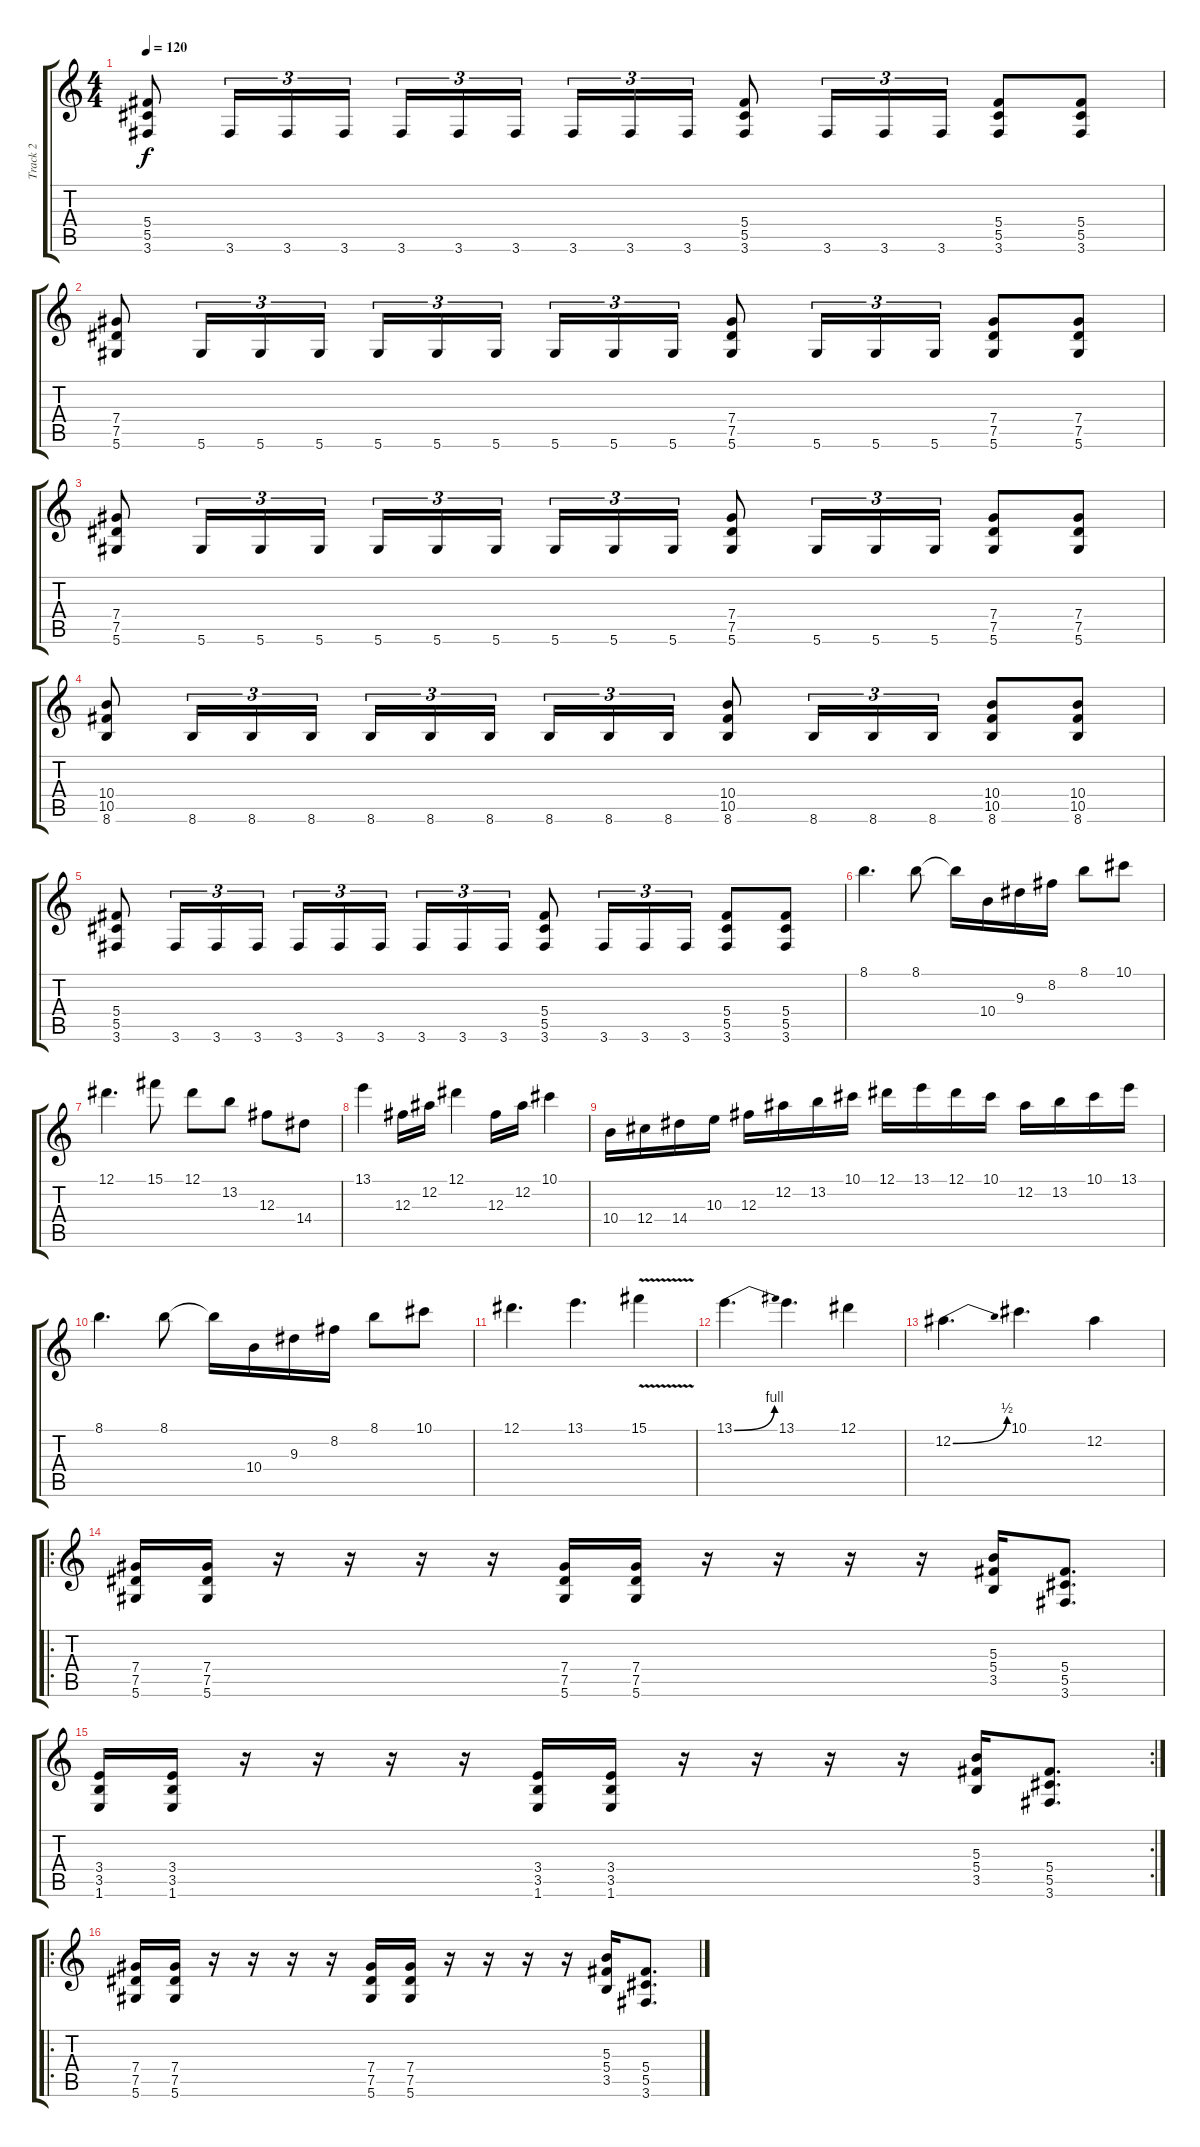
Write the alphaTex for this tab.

\track ("Track 2" "Track 2") {instrument distortionguitar}
\staff {score tabs}
\tuning (Eb4 Bb3 Gb3 Db3 Ab2 Eb2) {hide}
\ts (4 4)
\tempo 120
\clef g2
\ks c
(5.4 5.5 3.6).8{dy f} 3.6.16{tu (3 2)} 3.6.16{tu (3 2)} 3.6.16{tu (3 2)} 3.6.16{tu (3 2)} 3.6.16{tu (3 2)} 3.6.16{tu (3 2) beam splitsecondary} 3.6.16{tu (3 2)} 3.6.16{tu (3 2)} 3.6.16{tu (3 2)} (5.4 5.5 3.6).8 3.6.16{tu (3 2)} 3.6.16{tu (3 2)} 3.6.16{tu (3 2)} (5.4 5.5 3.6).8 (5.4 5.5 3.6).8 |
(7.4 7.5 5.6).8 5.6.16{tu (3 2)} 5.6.16{tu (3 2)} 5.6.16{tu (3 2)} 5.6.16{tu (3 2)} 5.6.16{tu (3 2)} 5.6.16{tu (3 2) beam splitsecondary} 5.6.16{tu (3 2)} 5.6.16{tu (3 2)} 5.6.16{tu (3 2)} (7.4 7.5 5.6).8 5.6.16{tu (3 2)} 5.6.16{tu (3 2)} 5.6.16{tu (3 2)} (7.4 7.5 5.6).8 (7.4 7.5 5.6).8 |
(7.4 7.5 5.6).8 5.6.16{tu (3 2)} 5.6.16{tu (3 2)} 5.6.16{tu (3 2)} 5.6.16{tu (3 2)} 5.6.16{tu (3 2)} 5.6.16{tu (3 2) beam splitsecondary} 5.6.16{tu (3 2)} 5.6.16{tu (3 2)} 5.6.16{tu (3 2)} (7.4 7.5 5.6).8 5.6.16{tu (3 2)} 5.6.16{tu (3 2)} 5.6.16{tu (3 2)} (7.4 7.5 5.6).8 (7.4 7.5 5.6).8 |
(10.4 10.5 8.6).8 8.6.16{tu (3 2)} 8.6.16{tu (3 2)} 8.6.16{tu (3 2)} 8.6.16{tu (3 2)} 8.6.16{tu (3 2)} 8.6.16{tu (3 2) beam splitsecondary} 8.6.16{tu (3 2)} 8.6.16{tu (3 2)} 8.6.16{tu (3 2)} (10.4 10.5 8.6).8 8.6.16{tu (3 2)} 8.6.16{tu (3 2)} 8.6.16{tu (3 2)} (10.4 10.5 8.6).8 (10.4 10.5 8.6).8 |
(5.4 5.5 3.6).8 3.6.16{tu (3 2)} 3.6.16{tu (3 2)} 3.6.16{tu (3 2)} 3.6.16{tu (3 2)} 3.6.16{tu (3 2)} 3.6.16{tu (3 2) beam splitsecondary} 3.6.16{tu (3 2)} 3.6.16{tu (3 2)} 3.6.16{tu (3 2)} (5.4 5.5 3.6).8 3.6.16{tu (3 2)} 3.6.16{tu (3 2)} 3.6.16{tu (3 2)} (5.4 5.5 3.6).8 (5.4 5.5 3.6).8 |
8.1.4{d} 8.1.8 8.1{t}.16 10.4.16 9.3.16 8.2.16 8.1.8 10.1.8 |
12.1.4{d} 15.1.8 12.1.8 13.2.8 12.3.8 14.4.8 |
13.1.4 12.3.16 12.2.16 12.1.4 12.3.16 12.2.16 10.1.4 |
10.4.16 12.4.16 14.4.16 10.3.16 12.3.16 12.2.16 13.2.16 10.1.16 12.1.16 13.1.16 12.1.16 10.1.16 12.2.16 13.2.16 10.1.16 13.1.16 |
8.1.4{d} 8.1.8 8.1{t}.16 10.4.16 9.3.16 8.2.16 8.1.8 10.1.8 |
12.1.4{d} 13.1.4{d} 15.1{v}.4 |
13.1{be (bend 0 0 60 4)}.4{d} 13.1.4{d} 12.1.4 |
12.2{be (bend 0 0 60 2)}.4{d} 10.1.4{d} 12.2.4 |
\ro
(7.4 7.5 5.6).16 (7.4 7.5 5.6).16 r.16 r.16 r.16 r.16 (7.4 7.5 5.6).16 (7.4 7.5 5.6).16 r.16 r.16 r.16 r.16 (5.3 5.4 3.5).16 (5.4 5.5 3.6).8{d} |
\rc 2
(3.4 3.5 1.6).16 (3.4 3.5 1.6).16 r.16 r.16 r.16 r.16 (3.4 3.5 1.6).16 (3.4 3.5 1.6).16 r.16 r.16 r.16 r.16 (5.3 5.4 3.5).16 (5.4 5.5 3.6).8{d} |
\ro
(7.4 7.5 5.6).16 (7.4 7.5 5.6).16 r.16 r.16 r.16 r.16 (7.4 7.5 5.6).16 (7.4 7.5 5.6).16 r.16 r.16 r.16 r.16 (5.3 5.4 3.5).16 (5.4 5.5 3.6).8{d}
